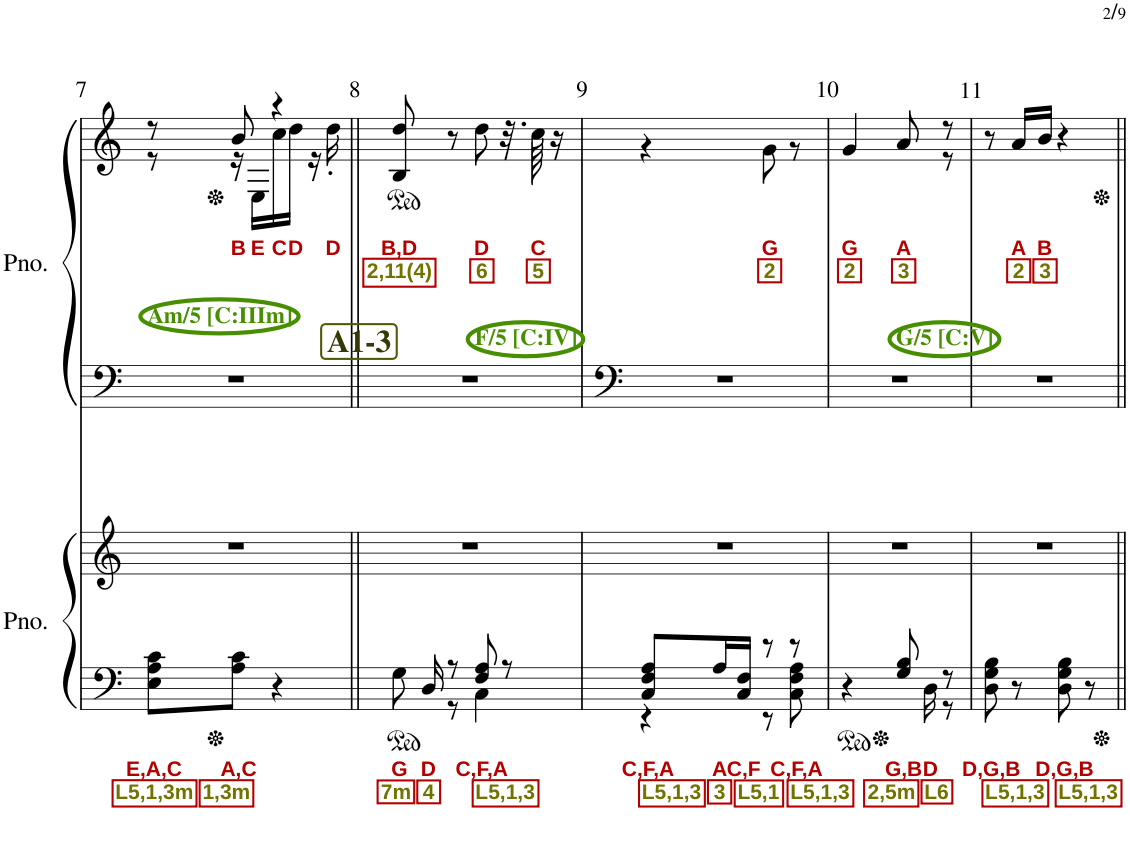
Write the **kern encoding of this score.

**kern	**text	**text	**text	**kern	**kern	**kern	**text	**text	**text
*part2	*part2	*part2	*part2	*part2	*part1	*part1	*part1	*part1	*part1
*staff4	*staff4	*staff4	*staff4	*staff3	*staff2	*staff1	*staff1	*staff1	*staff1
*I"ピアノ	*	*	*	*	*I"ピアノ	*	*	*	*
!!LO:PB:g=z
*clefF4	*	*	*	*clefG2	*clefF4	*clefG2	*	*	*
*k[]	*	*	*	*k[]	*k[]	*k[]	*	*	*
*M4/8	*	*	*	*M4/8	*M4/8	*M4/8	*	*	*
=7	=7	=7	=7	=7	=7	=7	=7	=7	=7
!	!	!	!	!	!	!LO:TX:b:B:color=#478E00:t=Am/5 [C&colon;IIIm]	!	!	!
!	!	!LO:LY:b:color=#B30000	!LO:LY:b:color=#727200	!	!	!	!	!	!
*	*	*	*	*	*	*^	*	*	*
8E\ 8A\ 8c\L	.	E,A,C	L5,1,3m	2r	2r	8r	8r	.	.	.
!	!	!LO:LY:b:color=#B30000	!LO:LY:b:color=#727200	!	!	!	!	!	!LO:LY:b:color=#B30000	!
8A\ 8c\J	.	A,C	1,3m	.	.	8b/	16r	.	B	.
!	!	!	!	!	!	!	!	!	!LO:LY:b:color=#B30000	!
.	.	.	.	.	.	.	16E\LL	.	E	.
!	!	!	!	!	!	!	!	!	!LO:LY:b:color=#B30000	!
4r	.	.	.	.	.	4r	16cc\	.	C	.
!	!	!	!	!	!	!	!	!	!LO:LY:b:color=#B30000	!
.	.	.	.	.	.	.	16dd\JJ	.	D	.
.	.	.	.	.	.	.	16r	.	.	.
!	!	!	!	!	!	!	!	!	!LO:LY:b:color=#B30000	!
.	.	.	.	.	.	.	16dd'\	.	D	.
!!LO:REH:place=s1:b:B:cj:color=#373904:fs=15:t=A1-3
=8||	=8||	=8||	=8||	=8||	=8||	=8||	=8||	=8||	=8||	=8||
*^	*	*	*	*	*	*	*	*	*	*
!	!	!	!LO:LY:b:color=#B30000	!LO:LY:b:color=#727200	!	!	!	!	!	!	!
*	*	*	*	*	*	*	*v	*v	*	*	*
*	*	*	*	*	*	*	*ped	*	*	*
*	*	*	*	*	*	*	*^	*	*	*
!	!	!	!	!	!	!	!	!	!	!LO:LY:b:color=#B30000	!LO:LY:b:color=#727200
*	*	*	*	*	*	*	*v	*v	*	*	*
16ryy	8G\	.	G	7m	2r	2r	8B/ 8dd/	.	B,D	2,11(4)
!	!	!	!LO:LY:b:color=#B30000	!LO:LY:b:color=#727200	!	!	!	!	!	!
16D/	.	.	D	4	.	.	.	.	.	.
8r	8r	.	.	.	.	.	8r	.	.	.
!	!	!	!	!	!	!	!LO:TX:b:B:color=#478E00:t=F/5 [C&colon;IV]	!	!	!
!	!	!	!LO:LY:b:color=#B30000	!LO:LY:b:color=#727200	!	!	!	!	!LO:LY:b:color=#B30000	!LO:LY:b:color=#727200
8F/ 8A/	4C\	.	C,F,A	L5,1,3	.	.	8dd\	.	D	6
8r	.	.	.	.	.	.	32.r	.	.	.
!	!	!	!	!	!	!	!	!	!LO:LY:b:color=#B30000	!LO:LY:b:color=#727200
.	.	.	.	.	.	.	64cc\	.	C	5
.	.	.	.	.	.	.	16r	.	.	.
=9	=9	=9	=9	=9	=9	=9	=9	=9	=9	=9
!	!	!	!LO:LY:b:color=#B30000	!LO:LY:b:color=#727200	!	!	!	!	!	!
*	*	*	*	*	*	*	*^	*	*	*
8C/ 8F/ 8A/L	4r	.	C,F,A	L5,1,3	2r	2r	4ryy	4r	.	.	.
!	!	!	!LO:LY:b:color=#B30000	!LO:LY:b:color=#727200	!	!	!	!	!	!	!
16A/L	.	.	A	3	.	.	.	.	.	.	.
!	!	!	!LO:LY:b:color=#B30000	!LO:LY:b:color=#727200	!	!	!	!	!	!	!
16C/ 16F/JJ	.	.	C,F	L5,1	.	.	.	.	.	.	.
!	!	!	!	!	!	!	!	!	!	!LO:LY:b:color=#B30000	!LO:LY:b:color=#727200
8r	8r	.	.	.	.	.	4ryy	8g\	.	G	2
!	!	!	!LO:LY:b:color=#B30000	!LO:LY:b:color=#727200	!	!	!	!	!	!	!
8r	8C\ 8F\ 8A\	.	C,F,A	L5,1,3	.	.	.	8r	.	.	.
=10	=10	=10	=10	=10	=10	=10	=10	=10	=10	=10	=10
!	!	!	!	!	!	!	!	!	!	!LO:LY:b:color=#B30000	!LO:LY:b:color=#727200
4r	16ryy	.	.	.	2r	2r	4g/	4.ryy	.	G	2
!	!	!	!	!	!	!	!LO:TX:b:B:color=#478E00:t=G/5 [C&colon;V]	!	!	!	!
!	!	!	!LO:LY:b:color=#B30000	!LO:LY:b:color=#727200	!	!	!	!	!	!LO:LY:b:color=#B30000	!LO:LY:b:color=#727200
*v	*v	*	*	*	*	*	*	*	*	*	*
8G/ 8B/	.	G,B	2,5m	.	.	8a/	.	.	A	3
*^	*	*	*	*	*	*	*	*	*	*
!	!	!	!LO:LY:b:color=#B30000	!LO:LY:b:color=#727200	!	!	!	!	!	!	!
.	16D\	.	D	L6	.	.	.	.	.	.	.
8r	8r	.	.	.	.	.	8r	8r	.	.	.
=11	=11	=11	=11	=11	=11	=11	=11	=11	=11	=11	=11
!	!	!	!LO:LY:b:color=#B30000	!LO:LY:b:color=#727200	!	!	!	!	!	!	!
*v	*v	*	*	*	*	*	*v	*v	*	*	*
8D\ 8G\ 8B\	.	D,G,B	L5,1,3	2r	2r	8r	.	.	.
!	!	!	!	!	!	!	!	!LO:LY:b:color=#B30000	!LO:LY:b:color=#727200
8r	.	.	.	.	.	16a/LL	.	A	2
!	!	!	!	!	!	!	!	!LO:LY:b:color=#B30000	!LO:LY:b:color=#727200
.	.	.	.	.	.	16b/JJ	.	B	3
!	!	!LO:LY:b:color=#B30000	!LO:LY:b:color=#727200	!	!	!	!	!	!
8D\ 8G\ 8B\	.	D,G,B	L5,1,3	.	.	4r	.	.	.
8r	.	.	.	.	.	.	.	.	.
*	*	*	*	*	*	*Xped	*	*	*
=||	=||	=||	=||	=||	=||	=||	=||	=||	=||
*-	*-	*-	*-	*-	*-	*-	*-	*-	*-
